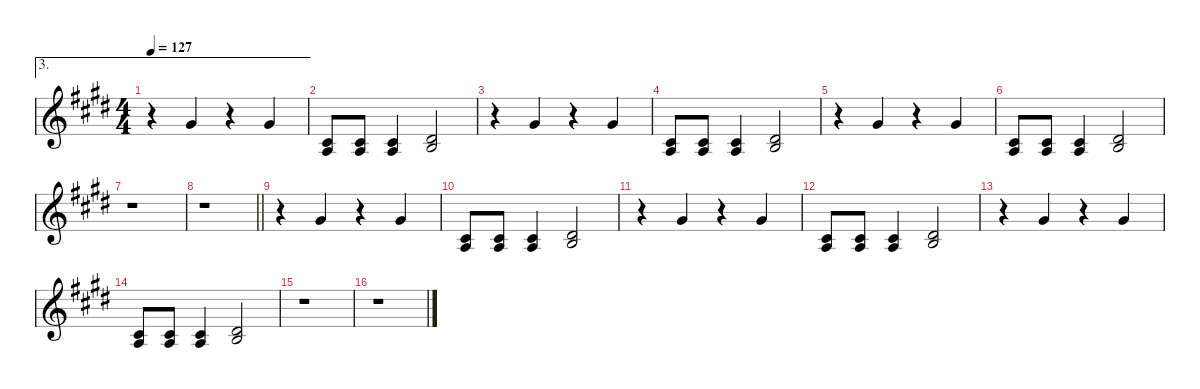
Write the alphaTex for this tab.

\defaultSystemsLayout 4
\hideDynamics
\bracketExtendMode nobrackets
\singleTrackTrackNamePolicy hidden
\multiTrackTrackNamePolicy hidden
\otherSystemsTrackNameOrientation horizontal
\track ("Backing vocals" "tpt.") {defaultSystemsLayout 8 instrument trumpet}
\staff {score}
\tuning (E4 B3 G3 D3 A2 E2)
\ae 3
\ts (4 4)
\tempo 127
\clef g2
\ks e
r.4{dy ff beam Down} 4.1{acc #}.4{beam Up} r.4{beam Up} 4.1{acc #}.4{beam Up} |
(2.2{acc #} 2.3{acc forcenatural}).8{beam Up} (2.2{acc #} 2.3{acc forcenatural}).8{beam Up} (2.2{acc #} 2.3{acc forcenatural}).4{beam Up} (4.2{acc #} 4.3{acc forcenatural}).2{beam Up} |
r.4{beam Down} 4.1{acc #}.4{beam Up} r.4{beam Up} 4.1{acc #}.4{beam Up} |
(2.2{acc #} 2.3{acc forcenatural}).8{beam Up} (2.2{acc #} 2.3{acc forcenatural}).8{beam Up} (2.2{acc #} 2.3{acc forcenatural}).4{beam Up} (4.2{acc #} 4.3{acc forcenatural}).2{beam Up} |
r.4{beam Down} 4.1{acc #}.4{beam Up} r.4{beam Up} 4.1{acc #}.4{beam Up} |
(2.2{acc #} 2.3{acc forcenatural}).8{beam Up} (2.2{acc #} 2.3{acc forcenatural}).8{beam Up} (2.2{acc #} 2.3{acc forcenatural}).4{beam Up} (4.2{acc #} 4.3{acc forcenatural}).2{beam Up} |
r.1{beam Down} |
\barLineRight lightlight
r.1{beam Down} |
r.4{beam Down} 4.1{acc #}.4{beam Up} r.4{beam Up} 4.1{acc #}.4{beam Up} |
(2.2{acc #} 2.3{acc forcenatural}).8{beam Up} (2.2{acc #} 2.3{acc forcenatural}).8{beam Up} (2.2{acc #} 2.3{acc forcenatural}).4{beam Up} (4.2{acc #} 4.3{acc forcenatural}).2{beam Up} |
r.4{beam Down} 4.1{acc #}.4{beam Up} r.4{beam Up} 4.1{acc #}.4{beam Up} |
(2.2{acc #} 2.3{acc forcenatural}).8{dy mf beam Up} (2.2{acc #} 2.3{acc forcenatural}).8{beam Up} (2.2{acc #} 2.3{acc forcenatural}).4{beam Up} (4.2{acc #} 4.3{acc forcenatural}).2{beam Up} |
r.4{beam Down} 4.1{acc #}.4{dy mp beam Up} r.4{beam Up} 4.1{acc #}.4{beam Up} |
(2.2{acc #} 2.3{acc forcenatural}).8{dy p beam Up} (2.2{acc #} 2.3{acc forcenatural}).8{beam Up} (2.2{acc #} 2.3{acc forcenatural}).4{beam Up} (4.2{acc #} 4.3{acc forcenatural}).2{beam Up} |
r.1{beam Down} |
r.1{beam Down}
